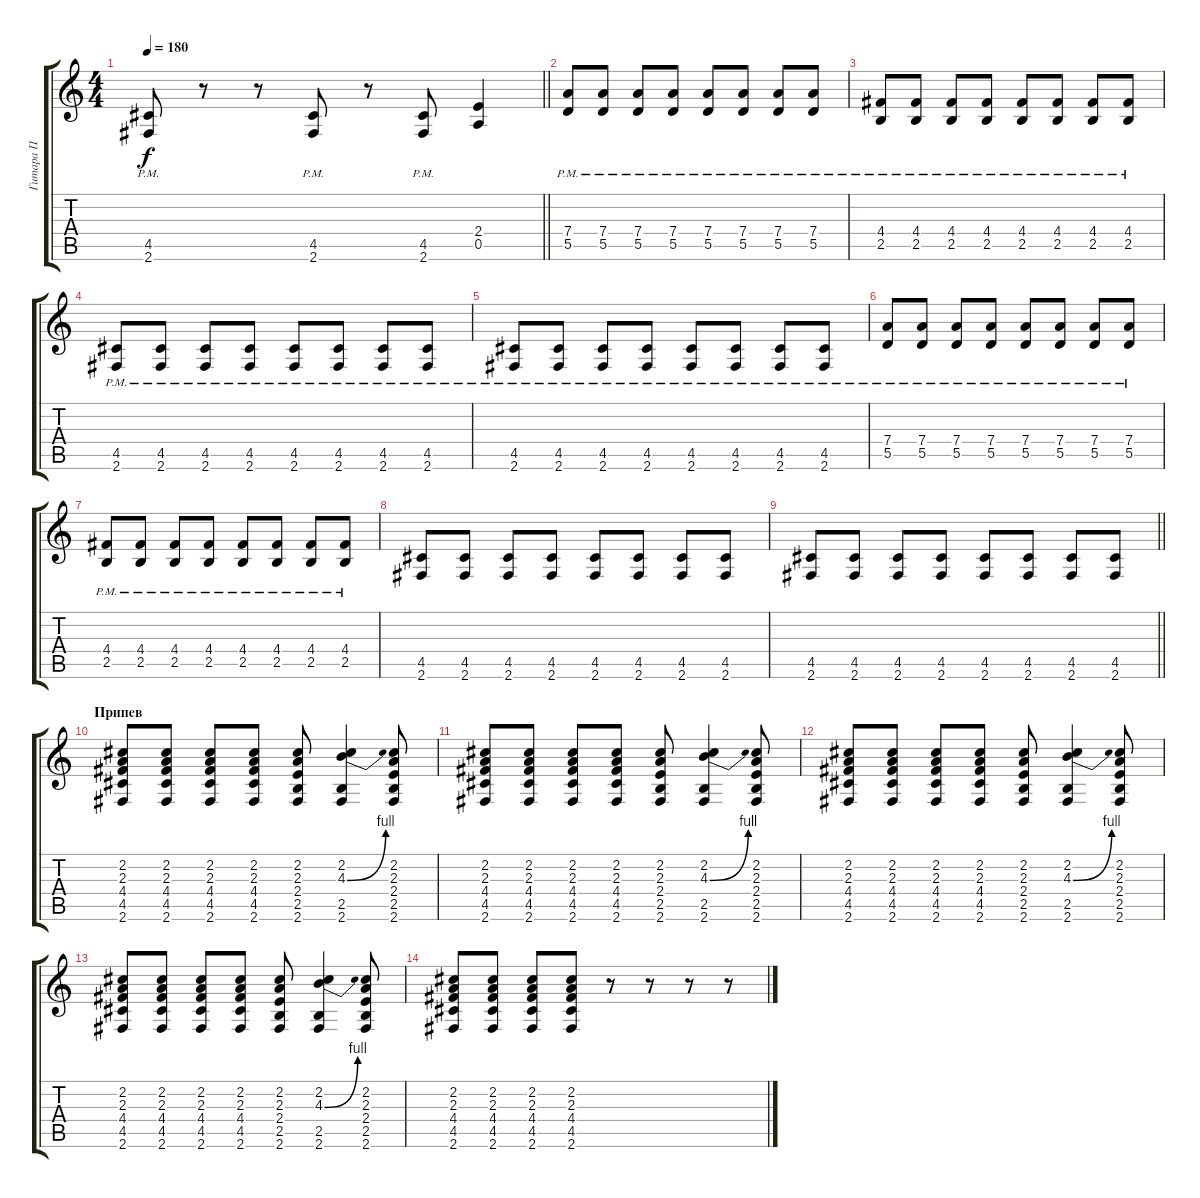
\track ("Гитара П" "Гитара П") {instrument overdrivenguitar}
\staff {score tabs}
\tuning (E4 B3 G3 D3 A2 E2) {hide}
\ts (4 4)
\tempo 180
\clef g2
\barLineRight lightlight
\ks c
(4.5{pm} 2.6{pm}).8{dy f} r.8 r.8 (4.5{pm} 2.6{pm}).8 r.8 (4.5{pm} 2.6{pm}).8 (2.4 0.5).4 |
(7.4{pm} 5.5{pm}).8 (7.4{pm} 5.5{pm}).8 (7.4{pm} 5.5{pm}).8 (7.4{pm} 5.5{pm}).8 (7.4{pm} 5.5{pm}).8 (7.4{pm} 5.5{pm}).8 (7.4{pm} 5.5{pm}).8 (7.4{pm} 5.5{pm}).8 |
(4.4{pm} 2.5{pm}).8 (4.4{pm} 2.5{pm}).8 (4.4{pm} 2.5{pm}).8 (4.4{pm} 2.5{pm}).8 (4.4{pm} 2.5{pm}).8 (4.4{pm} 2.5{pm}).8 (4.4{pm} 2.5{pm}).8 (4.4{pm} 2.5{pm}).8 |
(4.5{pm} 2.6{pm}).8 (4.5{pm} 2.6{pm}).8 (4.5{pm} 2.6{pm}).8 (4.5{pm} 2.6{pm}).8 (4.5{pm} 2.6{pm}).8 (4.5{pm} 2.6{pm}).8 (4.5{pm} 2.6{pm}).8 (4.5{pm} 2.6{pm}).8 |
(4.5{pm} 2.6{pm}).8 (4.5{pm} 2.6{pm}).8 (4.5{pm} 2.6{pm}).8 (4.5{pm} 2.6{pm}).8 (4.5{pm} 2.6{pm}).8 (4.5{pm} 2.6{pm}).8 (4.5{pm} 2.6{pm}).8 (4.5{pm} 2.6{pm}).8 |
(7.4{pm} 5.5{pm}).8 (7.4{pm} 5.5{pm}).8 (7.4{pm} 5.5{pm}).8 (7.4{pm} 5.5{pm}).8 (7.4{pm} 5.5{pm}).8 (7.4{pm} 5.5{pm}).8 (7.4{pm} 5.5{pm}).8 (7.4{pm} 5.5{pm}).8 |
(4.4{pm} 2.5{pm}).8 (4.4{pm} 2.5{pm}).8 (4.4{pm} 2.5{pm}).8 (4.4{pm} 2.5{pm}).8 (4.4{pm} 2.5{pm}).8 (4.4{pm} 2.5{pm}).8 (4.4{pm} 2.5{pm}).8 (4.4{pm} 2.5{pm}).8 |
(4.5 2.6).8 (4.5 2.6).8 (4.5 2.6).8 (4.5 2.6).8 (4.5 2.6).8 (4.5 2.6).8 (4.5 2.6).8 (4.5 2.6).8 |
\barLineRight lightlight
(4.5 2.6).8 (4.5 2.6).8 (4.5 2.6).8 (4.5 2.6).8 (4.5 2.6).8 (4.5 2.6).8 (4.5 2.6).8 (4.5 2.6).8 |
\section ("" "Припев")
(2.2 2.3 4.4 4.5 2.6).8 (2.2 2.3 4.4 4.5 2.6).8 (2.2 2.3 4.4 4.5 2.6).8 (2.2 2.3 4.4 4.5 2.6).8 (2.2 2.3 2.4 2.5 2.6).8 (2.2 4.3{be (bend 0 0 60 4)} 2.5 2.6).4 (2.2 2.3 2.4 2.5 2.6).8 |
(2.2 2.3 4.4 4.5 2.6).8 (2.2 2.3 4.4 4.5 2.6).8 (2.2 2.3 4.4 4.5 2.6).8 (2.2 2.3 4.4 4.5 2.6).8 (2.2 2.3 2.4 2.5 2.6).8 (2.2 4.3{be (bend 0 0 60 4)} 2.5 2.6).4 (2.2 2.3 2.4 2.5 2.6).8 |
(2.2 2.3 4.4 4.5 2.6).8 (2.2 2.3 4.4 4.5 2.6).8 (2.2 2.3 4.4 4.5 2.6).8 (2.2 2.3 4.4 4.5 2.6).8 (2.2 2.3 2.4 2.5 2.6).8 (2.2 4.3{be (bend 0 0 60 4)} 2.5 2.6).4 (2.2 2.3 2.4 2.5 2.6).8 |
(2.2 2.3 4.4 4.5 2.6).8 (2.2 2.3 4.4 4.5 2.6).8 (2.2 2.3 4.4 4.5 2.6).8 (2.2 2.3 4.4 4.5 2.6).8 (2.2 2.3 2.4 2.5 2.6).8 (2.2 4.3{be (bend 0 0 60 4)} 2.5 2.6).4 (2.2 2.3 2.4 2.5 2.6).8 |
(2.2 2.3 4.4 4.5 2.6).8 (2.2 2.3 4.4 4.5 2.6).8 (2.2 2.3 4.4 4.5 2.6).8 (2.2 2.3 4.4 4.5 2.6).8 r.8 r.8 r.8 r.8
